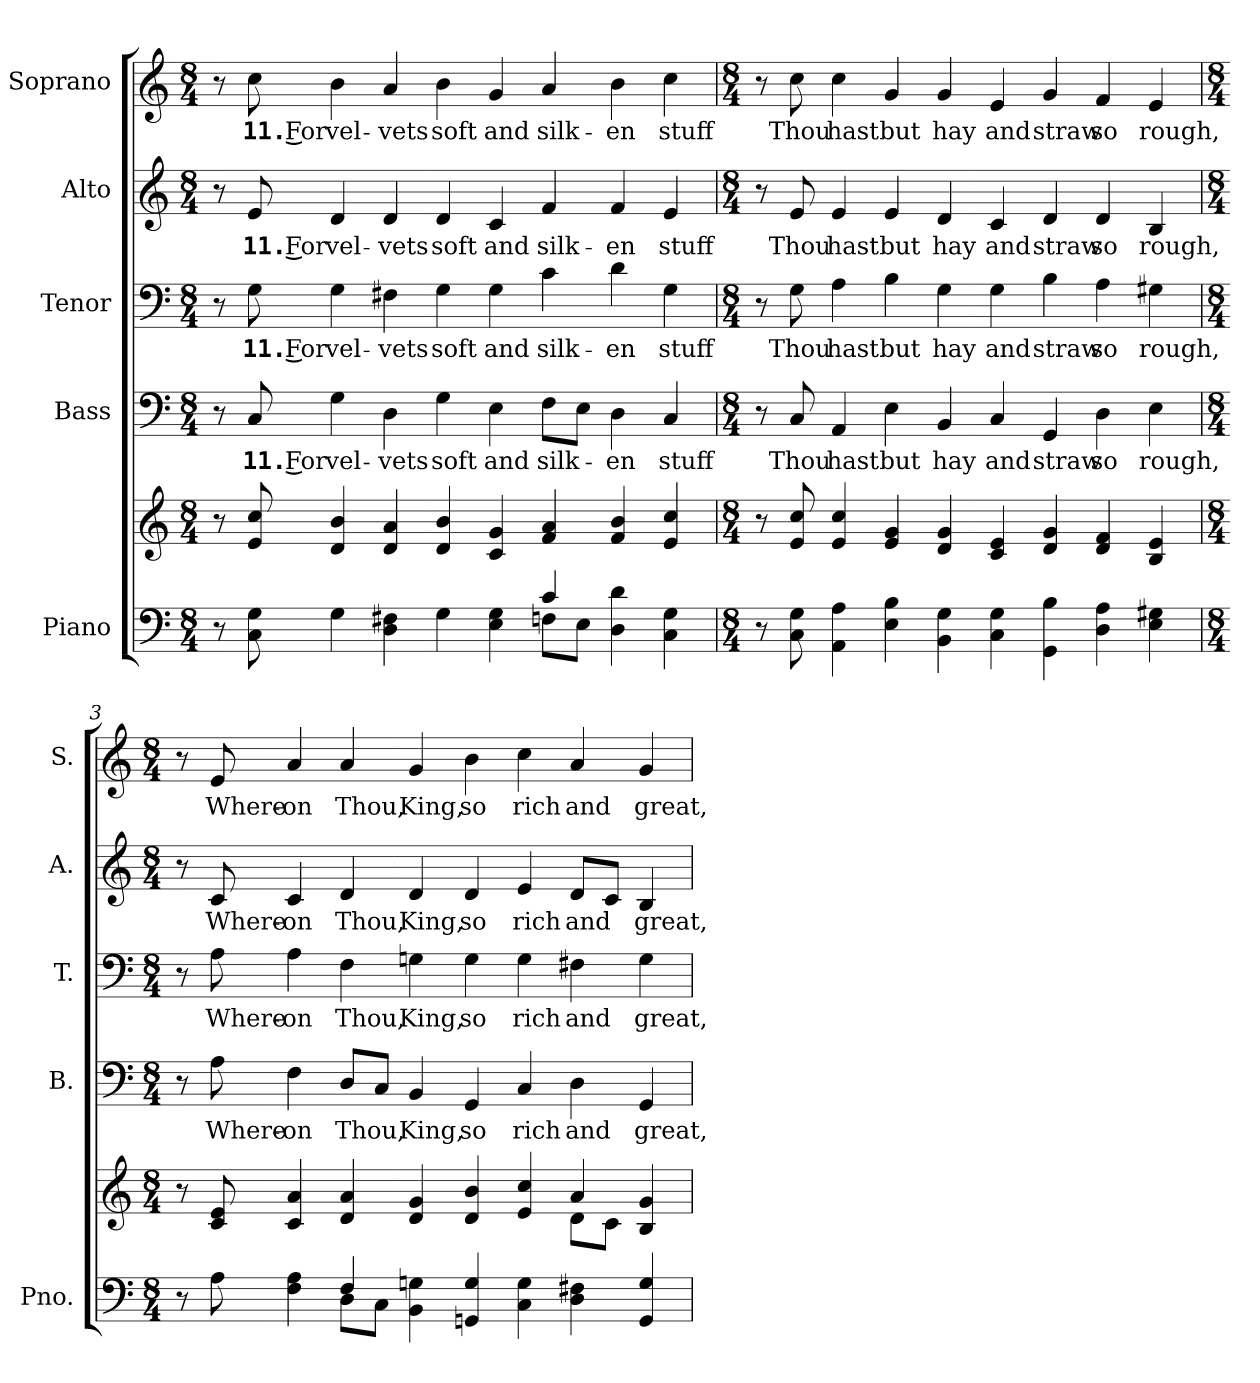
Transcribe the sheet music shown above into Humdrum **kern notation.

**kern	**kern	**kern	**text	**kern	**text	**kern	**text	**kern	**text
*part5	*part5	*part4	*part4	*part3	*part3	*part2	*part2	*part1	*part1
*staff6	*staff5	*staff4	*staff4	*staff3	*staff3	*staff2	*staff2	*staff1	*staff1
*I"Piano	*	*I"Bass	*	*I"Tenor	*	*I"Alto	*	*I"Soprano	*
*I'Pno.	*	*I'B.	*	*I'T.	*	*I'A.	*	*I'S.	*
!!LO:PB:g=z
*clefF4	*clefG2	*clefF4	*	*clefF4	*	*clefG2	*	*clefG2	*
*k[]	*k[]	*k[]	*	*k[]	*	*k[]	*	*k[]	*
*C:	*C:	*C:	*	*C:	*	*C:	*	*C:	*
*M8/4	*M8/4	*M8/4	*	*M8/4	*	*M8/4	*	*M8/4	*
*MM130	*MM130	*MM130	*	*MM130	*	*MM130	*	*MM130	*
=1	=1	=1	=1	=1	=1	=1	=1	=1	=1
*^	*	*	*	*	*	*	*	*	*
8r	1ryy	8r	8r	.	8r	.	8r	.	8r	.
!	!	!	!	!LO:LY:b:color=#000000	!	!	!	!	!	!
!	!	!	!	!	!	!LO:LY:b:color=#000000	!	!	!	!
!	!	!	!	!	!	!	!	!LO:LY:b:color=#000000	!	!
!	!	!	!	!	!	!	!	!	!	!LO:LY:b:color=#000000
8Ci\ 8Gi	.	8ei/ 8cci	8Ci/	11. For	8Gi\	11. For	8ei/	11. For	8cci\	11. For
!	!	!	!	!LO:LY:b:color=#000000	!	!	!	!	!	!
!	!	!	!	!	!	!LO:LY:b:color=#000000	!	!	!	!
!	!	!	!	!	!	!	!	!LO:LY:b:color=#000000	!	!
!	!	!	!	!	!	!	!	!	!	!LO:LY:b:color=#000000
4Gi\	.	4di/ 4bi	4Gi\	vel-	4Gi\	vel-	4di/	vel-	4bi\	vel-
!	!	!	!	!LO:LY:b:color=#000000	!	!	!	!	!	!
!	!	!	!	!	!	!LO:LY:b:color=#000000	!	!	!	!
!	!	!	!	!	!	!	!	!LO:LY:b:color=#000000	!	!
!	!	!	!	!	!	!	!	!	!	!LO:LY:b:color=#000000
4Di\ 4F#Xi	.	4di/ 4ai	4Di\	-vets	4F#Xi\	-vets	4di/	-vets	4ai/	-vets
!	!	!	!	!LO:LY:b:color=#000000	!	!	!	!	!	!
!	!	!	!	!	!	!LO:LY:b:color=#000000	!	!	!	!
!	!	!	!	!	!	!	!	!LO:LY:b:color=#000000	!	!
!	!	!	!	!	!	!	!	!	!	!LO:LY:b:color=#000000
4Gi\	.	4di/ 4bi	4Gi\	soft	4Gi\	soft	4di/	soft	4bi\	soft
!	!	!	!	!LO:LY:b:color=#000000	!	!	!	!	!	!
!	!	!	!	!	!	!LO:LY:b:color=#000000	!	!	!	!
!	!	!	!	!	!	!	!	!LO:LY:b:color=#000000	!	!
!	!	!	!	!	!	!	!	!	!	!LO:LY:b:color=#000000
4Ei\ 4Gi	4ryy	4ci/ 4gi	4Ei\	and	4Gi\	and	4ci/	and	4gi/	and
!	!	!	!	!LO:LY:b:color=#000000	!	!	!	!	!	!
!	!	!	!	!	!	!LO:LY:b:color=#000000	!	!	!	!
!	!	!	!	!	!	!	!	!LO:LY:b:color=#000000	!	!
!	!	!	!	!	!	!	!	!	!	!LO:LY:b:color=#000000
4ci/	8Fni\L	4fi/ 4ai	8Fi\L	silk-	4ci\	silk-	4fi/	silk-	4ai/	silk-
.	8Ei\J	.	8Ei\J	.	.	.	.	.	.	.
!	!	!	!	!LO:LY:b:color=#000000	!	!	!	!	!	!
!	!	!	!	!	!	!LO:LY:b:color=#000000	!	!	!	!
!	!	!	!	!	!	!	!	!LO:LY:b:color=#000000	!	!
!	!	!	!	!	!	!	!	!	!	!LO:LY:b:color=#000000
4Di\ 4di	2ryy	4fi/ 4bi	4Di\	-en	4di\	-en	4fi/	-en	4bi\	-en
!	!	!	!	!LO:LY:b:color=#000000	!	!	!	!	!	!
!	!	!	!	!	!	!LO:LY:b:color=#000000	!	!	!	!
!	!	!	!	!	!	!	!	!LO:LY:b:color=#000000	!	!
!	!	!	!	!	!	!	!	!	!	!LO:LY:b:color=#000000
4Ci\ 4Gi	.	4ei/ 4cci	4Ci/	stuff	4Gi\	stuff	4ei/	stuff	4cci\	stuff
*v	*v	*	*	*	*	*	*	*	*	*
!!LO:PB:g=z
=2	=2	=2	=2	=2	=2	=2	=2	=2	=2
*M8/4	*M8/4	*M8/4	*	*M8/4	*	*M8/4	*	*M8/4	*
8r	8r	8r	.	8r	.	8r	.	8r	.
!	!	!	!LO:LY:b:color=#000000	!	!	!	!	!	!
!	!	!	!	!	!LO:LY:b:color=#000000	!	!	!	!
!	!	!	!	!	!	!	!LO:LY:b:color=#000000	!	!
!	!	!	!	!	!	!	!	!	!LO:LY:b:color=#000000
8Ci\ 8Gi	8ei/ 8cci	8Ci/	Thou	8Gi\	Thou	8ei/	Thou	8cci\	Thou
!	!	!	!LO:LY:b:color=#000000	!	!	!	!	!	!
!	!	!	!	!	!LO:LY:b:color=#000000	!	!	!	!
!	!	!	!	!	!	!	!LO:LY:b:color=#000000	!	!
!	!	!	!	!	!	!	!	!	!LO:LY:b:color=#000000
4AAi\ 4Ai	4ei/ 4cci	4AAi/	hast	4Ai\	hast	4ei/	hast	4cci\	hast
!	!	!	!LO:LY:b:color=#000000	!	!	!	!	!	!
!	!	!	!	!	!LO:LY:b:color=#000000	!	!	!	!
!	!	!	!	!	!	!	!LO:LY:b:color=#000000	!	!
!	!	!	!	!	!	!	!	!	!LO:LY:b:color=#000000
4Ei\ 4Bi	4ei/ 4gi	4Ei\	but	4Bi\	but	4ei/	but	4gi/	but
!	!	!	!LO:LY:b:color=#000000	!	!	!	!	!	!
!	!	!	!	!	!LO:LY:b:color=#000000	!	!	!	!
!	!	!	!	!	!	!	!LO:LY:b:color=#000000	!	!
!	!	!	!	!	!	!	!	!	!LO:LY:b:color=#000000
4BBi\ 4Gi	4di/ 4gi	4BBi/	hay	4Gi\	hay	4di/	hay	4gi/	hay
!	!	!	!LO:LY:b:color=#000000	!	!	!	!	!	!
!	!	!	!	!	!LO:LY:b:color=#000000	!	!	!	!
!	!	!	!	!	!	!	!LO:LY:b:color=#000000	!	!
!	!	!	!	!	!	!	!	!	!LO:LY:b:color=#000000
4Ci\ 4Gi	4ci/ 4ei	4Ci/	and	4Gi\	and	4ci/	and	4ei/	and
!	!	!	!LO:LY:b:color=#000000	!	!	!	!	!	!
!	!	!	!	!	!LO:LY:b:color=#000000	!	!	!	!
!	!	!	!	!	!	!	!LO:LY:b:color=#000000	!	!
!	!	!	!	!	!	!	!	!	!LO:LY:b:color=#000000
4GGi\ 4Bi	4di/ 4gi	4GGi/	straw	4Bi\	straw	4di/	straw	4gi/	straw
!	!	!	!LO:LY:b:color=#000000	!	!	!	!	!	!
!	!	!	!	!	!LO:LY:b:color=#000000	!	!	!	!
!	!	!	!	!	!	!	!LO:LY:b:color=#000000	!	!
!	!	!	!	!	!	!	!	!	!LO:LY:b:color=#000000
4Di\ 4Ai	4di/ 4fi	4Di\	so	4Ai\	so	4di/	so	4fi/	so
!	!	!	!LO:LY:b:color=#000000	!	!	!	!	!	!
!	!	!	!	!	!LO:LY:b:color=#000000	!	!	!	!
!	!	!	!	!	!	!	!LO:LY:b:color=#000000	!	!
!	!	!	!	!	!	!	!	!	!LO:LY:b:color=#000000
4Ei\ 4G#Xi	4Bi/ 4ei	4Ei\	rough,	4G#Xi\	rough,	4Bi/	rough,	4ei/	rough,
!!LO:PB:g=z
=3	=3	=3	=3	=3	=3	=3	=3	=3	=3
*M8/4	*M8/4	*M8/4	*	*M8/4	*	*M8/4	*	*M8/4	*
*^	*^	*	*	*	*	*	*	*	*
8r	2ryy	8r	1ryy	8r	.	8r	.	8r	.	8r	.
!	!	!	!	!	!LO:LY:b:color=#000000	!	!	!	!	!	!
!	!	!	!	!	!	!	!LO:LY:b:color=#000000	!	!	!	!
!	!	!	!	!	!	!	!	!	!LO:LY:b:color=#000000	!	!
!	!	!	!	!	!	!	!	!	!	!	!LO:LY:b:color=#000000
8Ai\	.	8ci/ 8ei	.	8Ai\	Where-	8Ai\	Where-	8ci/	Where-	8ei/	Where-
!	!	!	!	!	!LO:LY:b:color=#000000	!	!	!	!	!	!
!	!	!	!	!	!	!	!LO:LY:b:color=#000000	!	!	!	!
!	!	!	!	!	!	!	!	!	!LO:LY:b:color=#000000	!	!
!	!	!	!	!	!	!	!	!	!	!	!LO:LY:b:color=#000000
4Fi\ 4Ai	.	4ci/ 4ai	.	4Fi\	-on	4Ai\	-on	4ci/	-on	4ai/	-on
!	!	!	!	!	!LO:LY:b:color=#000000	!	!	!	!	!	!
!	!	!	!	!	!	!	!LO:LY:b:color=#000000	!	!	!	!
!	!	!	!	!	!	!	!	!	!LO:LY:b:color=#000000	!	!
!	!	!	!	!	!	!	!	!	!	!	!LO:LY:b:color=#000000
4Fi/	8Di\L	4di/ 4ai	.	8Di/L	Thou,	4Fi\	Thou,	4di/	Thou,	4ai/	Thou,
.	8Ci\J	.	.	8Ci/J	.	.	.	.	.	.	.
!	!	!	!	!	!LO:LY:b:color=#000000	!	!	!	!	!	!
!	!	!	!	!	!	!	!LO:LY:b:color=#000000	!	!	!	!
!	!	!	!	!	!	!	!	!	!LO:LY:b:color=#000000	!	!
!	!	!	!	!	!	!	!	!	!	!	!LO:LY:b:color=#000000
4BBi\ 4Gni	4ryy	4di/ 4gi	.	4BBi/	King,	4Gni\	King,	4di/	King,	4gi/	King,
!	!	!	!	!	!LO:LY:b:color=#000000	!	!	!	!	!	!
!	!	!	!	!	!	!	!LO:LY:b:color=#000000	!	!	!	!
!	!	!	!	!	!	!	!	!	!LO:LY:b:color=#000000	!	!
!	!	!	!	!	!	!	!	!	!	!	!LO:LY:b:color=#000000
4GGni/ 4Gi	1ryy	4di/ 4bi	2ryy	4GGi/	so	4Gi\	so	4di/	so	4bi\	so
!	!	!	!	!	!LO:LY:b:color=#000000	!	!	!	!	!	!
!	!	!	!	!	!	!	!LO:LY:b:color=#000000	!	!	!	!
!	!	!	!	!	!	!	!	!	!LO:LY:b:color=#000000	!	!
!	!	!	!	!	!	!	!	!	!	!	!LO:LY:b:color=#000000
4Ci\ 4Gi	.	4ei/ 4cci	.	4Ci/	rich	4Gi\	rich	4ei/	rich	4cci\	rich
!	!	!	!	!	!LO:LY:b:color=#000000	!	!	!	!	!	!
!	!	!	!	!	!	!	!LO:LY:b:color=#000000	!	!	!	!
!	!	!	!	!	!	!	!	!	!LO:LY:b:color=#000000	!	!
!	!	!	!	!	!	!	!	!	!	!	!LO:LY:b:color=#000000
4Di\ 4F#Xi	.	4ai/	8di\L	4Di\	and	4F#Xi\	and	8di/L	and	4ai/	and
.	.	.	8ci\J	.	.	.	.	8ci/J	.	.	.
!	!	!	!	!	!LO:LY:b:color=#000000	!	!	!	!	!	!
!	!	!	!	!	!	!	!LO:LY:b:color=#000000	!	!	!	!
!	!	!	!	!	!	!	!	!	!LO:LY:b:color=#000000	!	!
!	!	!	!	!	!	!	!	!	!	!	!LO:LY:b:color=#000000
4GGi/ 4Gi	.	4Bi/ 4gi	4ryy	4GGi/	great,	4Gi\	great,	4Bi/	great,	4gi/	great,
*v	*v	*	*	*	*	*	*	*	*	*	*
*	*v	*v	*	*	*	*	*	*	*	*
=	=	=	=	=	=	=	=	=	=
*-	*-	*-	*-	*-	*-	*-	*-	*-	*-
